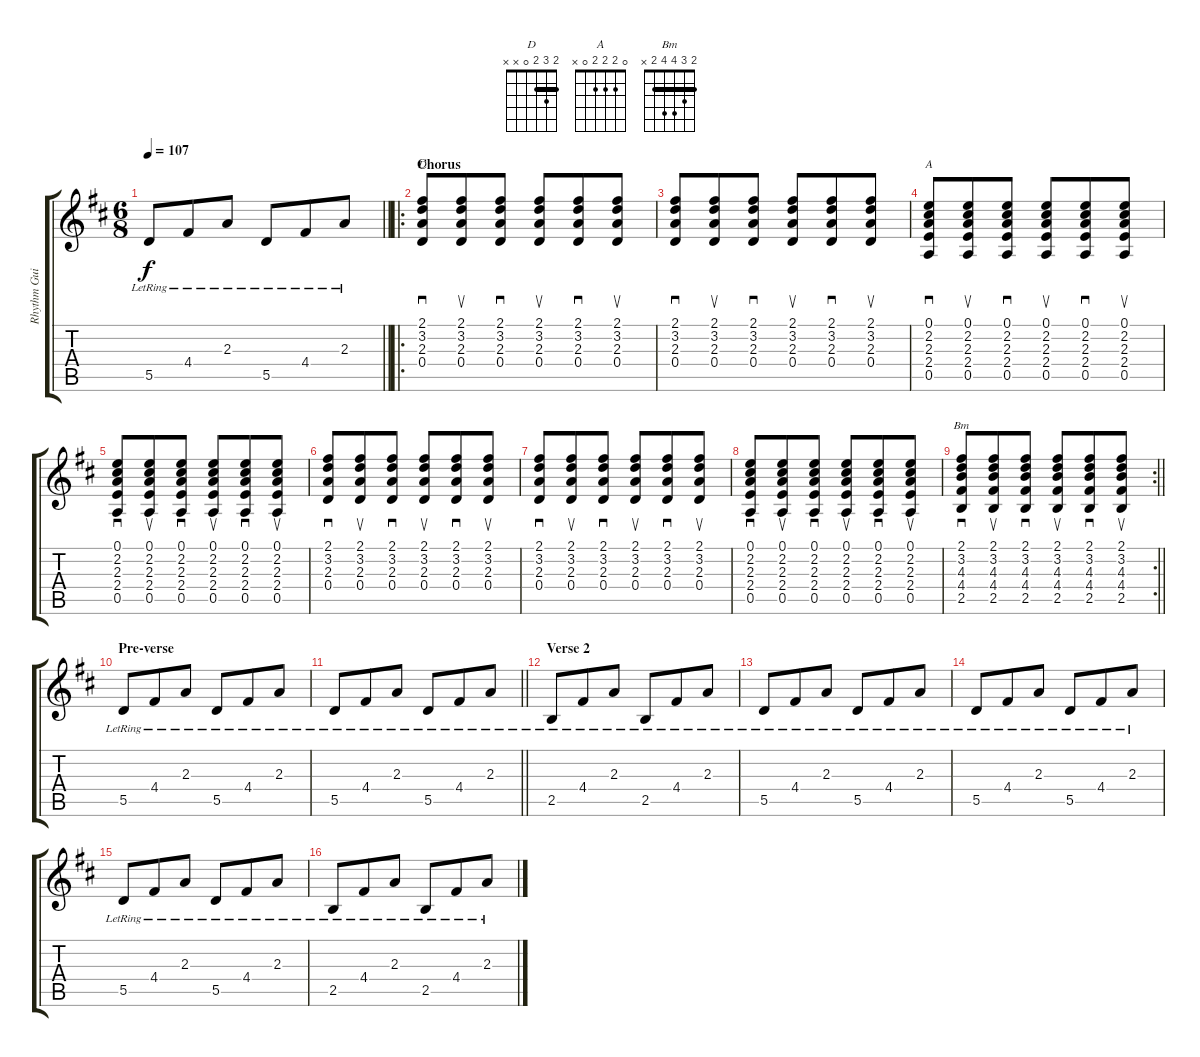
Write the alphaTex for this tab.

\track ("Rhythm Guitar" "Rhythm Gui") {instrument distortionguitar}
\staff {score tabs}
\tuning (E4 B3 G3 D3 A2 E2) {hide}
\chord ("D" 2 3 2 0 x x) {barre 2}
\chord ("A" 0 2 2 2 0 x)
\chord ("Bm" 2 3 4 4 2 x) {barre 2}
\ts (6 8)
\tempo 107
\clef g2
\barLineRight lightlight
\ks d
5.5{lr}.8{dy f} 4.4{lr}.8 2.3{lr}.8 5.5{lr}.8 4.4{lr}.8 2.3{lr}.8 |
\ro
\section ("" "Chorus")
(2.1 3.2 2.3 0.4).8{sd ch "D" volume 13 instrument distortionguitar} (2.1 3.2 2.3 0.4).8{su} (2.1 3.2 2.3 0.4).8{sd} (2.1 3.2 2.3 0.4).8{su} (2.1 3.2 2.3 0.4).8{sd} (2.1 3.2 2.3 0.4).8{su} |
(2.1 3.2 2.3 0.4).8{sd} (2.1 3.2 2.3 0.4).8{su} (2.1 3.2 2.3 0.4).8{sd} (2.1 3.2 2.3 0.4).8{su} (2.1 3.2 2.3 0.4).8{sd} (2.1 3.2 2.3 0.4).8{su} |
(0.1 2.2 2.3 2.4 0.5).8{sd ch "A"} (0.1 2.2 2.3 2.4 0.5).8{su} (0.1 2.2 2.3 2.4 0.5).8{sd} (0.1 2.2 2.3 2.4 0.5).8{su} (0.1 2.2 2.3 2.4 0.5).8{sd} (0.1 2.2 2.3 2.4 0.5).8{su} |
(0.1 2.2 2.3 2.4 0.5).8{sd} (0.1 2.2 2.3 2.4 0.5).8{su} (0.1 2.2 2.3 2.4 0.5).8{sd} (0.1 2.2 2.3 2.4 0.5).8{su} (0.1 2.2 2.3 2.4 0.5).8{sd} (0.1 2.2 2.3 2.4 0.5).8{su} |
(2.1 3.2 2.3 0.4).8{sd} (2.1 3.2 2.3 0.4).8{su} (2.1 3.2 2.3 0.4).8{sd} (2.1 3.2 2.3 0.4).8{su} (2.1 3.2 2.3 0.4).8{sd} (2.1 3.2 2.3 0.4).8{su} |
(2.1 3.2 2.3 0.4).8{sd} (2.1 3.2 2.3 0.4).8{su} (2.1 3.2 2.3 0.4).8{sd} (2.1 3.2 2.3 0.4).8{su} (2.1 3.2 2.3 0.4).8{sd} (2.1 3.2 2.3 0.4).8{su} |
(0.1 2.2 2.3 2.4 0.5).8{sd} (0.1 2.2 2.3 2.4 0.5).8{su} (0.1 2.2 2.3 2.4 0.5).8{sd} (0.1 2.2 2.3 2.4 0.5).8{su} (0.1 2.2 2.3 2.4 0.5).8{sd} (0.1 2.2 2.3 2.4 0.5).8{su} |
\rc 2
\barLineRight lightlight
(2.1 3.2 4.3 4.4 2.5).8{sd ch "Bm"} (2.1 3.2 4.3 4.4 2.5).8{su} (2.1 3.2 4.3 4.4 2.5).8{sd} (2.1 3.2 4.3 4.4 2.5).8{su} (2.1 3.2 4.3 4.4 2.5).8{sd} (2.1 3.2 4.3 4.4 2.5).8{su} |
\section ("" "Pre-verse")
5.5{lr}.8{volume 16 instrument distortionguitar} 4.4{lr}.8 2.3{lr}.8 5.5{lr}.8 4.4{lr}.8 2.3{lr}.8 |
\barLineRight lightlight
5.5{lr}.8 4.4{lr}.8 2.3{lr}.8 5.5{lr}.8 4.4{lr}.8 2.3{lr}.8 |
\section ("" "Verse 2")
2.5{lr}.8 4.4{lr}.8 2.3{lr}.8 2.5{lr}.8 4.4{lr}.8 2.3{lr}.8 |
5.5{lr}.8 4.4{lr}.8 2.3{lr}.8 5.5{lr}.8 4.4{lr}.8 2.3{lr}.8 |
5.5{lr}.8 4.4{lr}.8 2.3{lr}.8 5.5{lr}.8 4.4{lr}.8 2.3{lr}.8 |
5.5{lr}.8 4.4{lr}.8 2.3{lr}.8 5.5{lr}.8 4.4{lr}.8 2.3{lr}.8 |
2.5{lr}.8 4.4{lr}.8 2.3{lr}.8 2.5{lr}.8 4.4{lr}.8 2.3{lr}.8
